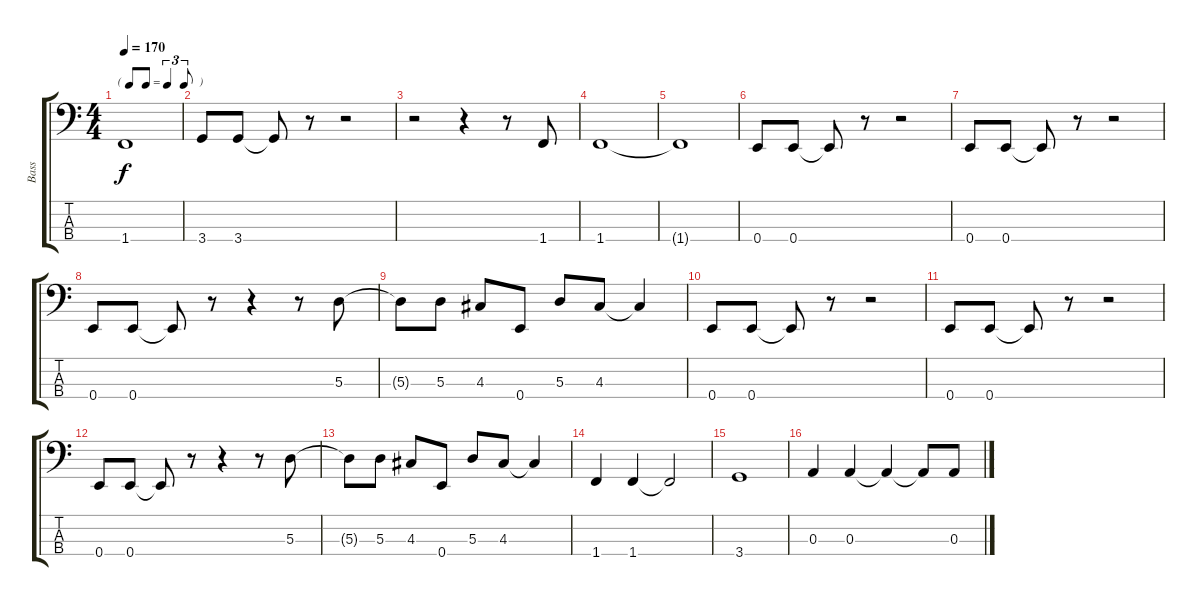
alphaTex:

\track ("Bass" "Bass") {instrument electricbasspick}
\staff {score tabs}
\tuning (G2 D2 A1 E1) {hide}
\ts (4 4)
\tf triplet8th
\tempo 170
\clef f4
\ks c
1.4{t}.1{dy f} |
3.4.8 3.4.8 3.4{t}.8 r.8 r.2 |
r.2 r.4 r.8 1.4.8 |
1.4.1 |
1.4{t}.1 |
0.4.8 0.4.8 0.4{t}.8 r.8 r.2 |
0.4.8 0.4.8 0.4{t}.8 r.8 r.2 |
0.4.8 0.4.8 0.4{t}.8 r.8 r.4 r.8 5.3.8 |
5.3{t}.8 5.3.8 4.3.8 0.4.8 5.3.8 4.3.8 4.3{t}.4 |
0.4.8 0.4.8 0.4{t}.8 r.8 r.2 |
0.4.8 0.4.8 0.4{t}.8 r.8 r.2 |
0.4.8 0.4.8 0.4{t}.8 r.8 r.4 r.8 5.3.8 |
5.3{t}.8 5.3.8 4.3.8 0.4.8 5.3.8 4.3.8 4.3{t}.4 |
1.4.4 1.4.4 1.4{t}.2 |
3.4.1 |
0.3.4 0.3.4 0.3{t}.4 0.3{t}.8 0.3.8
